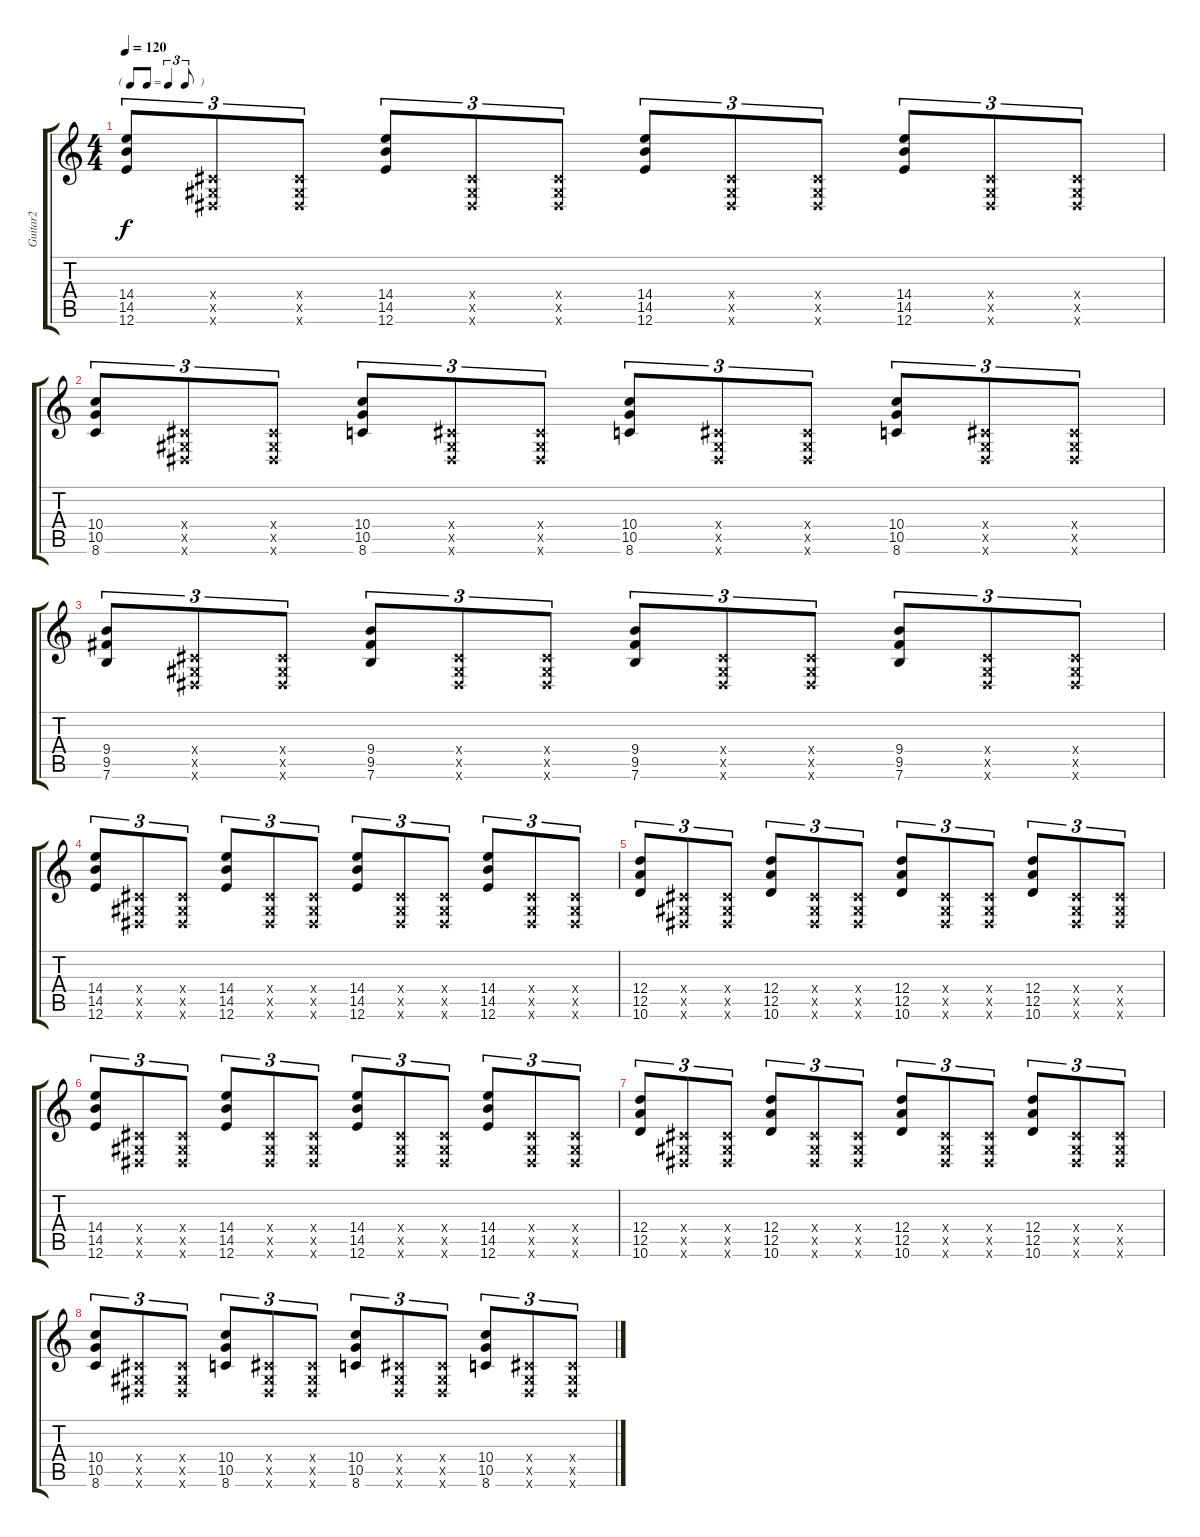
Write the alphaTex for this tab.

\track ("Guitar2" "Guitar2") {instrument distortionguitar}
\staff {score tabs}
\tuning (E4 B3 G3 D3 A2 E2) {hide}
\ts (4 4)
\tf triplet8th
\tempo 120
\clef g2
\ks c
(14.4 14.5 12.6).8{tu (3 2) dy f} (-1.4{x} -1.5{x} -1.6{x}).8{tu (3 2)} (-1.4{x} -1.5{x} -1.6{x}).8{tu (3 2)} (14.4 14.5 12.6).8{tu (3 2)} (-1.4{x} -1.5{x} -1.6{x}).8{tu (3 2)} (-1.4{x} -1.5{x} -1.6{x}).8{tu (3 2)} (14.4 14.5 12.6).8{tu (3 2)} (-1.4{x} -1.5{x} -1.6{x}).8{tu (3 2)} (-1.4{x} -1.5{x} -1.6{x}).8{tu (3 2)} (14.4 14.5 12.6).8{tu (3 2)} (-1.4{x} -1.5{x} -1.6{x}).8{tu (3 2)} (-1.4{x} -1.5{x} -1.6{x}).8{tu (3 2)} |
(10.4 10.5 8.6).8{tu (3 2)} (-1.4{x} -1.5{x} -1.6{x}).8{tu (3 2)} (-1.4{x} -1.5{x} -1.6{x}).8{tu (3 2)} (10.4 10.5 8.6).8{tu (3 2)} (-1.4{x} -1.5{x} -1.6{x}).8{tu (3 2)} (-1.4{x} -1.5{x} -1.6{x}).8{tu (3 2)} (10.4 10.5 8.6).8{tu (3 2)} (-1.4{x} -1.5{x} -1.6{x}).8{tu (3 2)} (-1.4{x} -1.5{x} -1.6{x}).8{tu (3 2)} (10.4 10.5 8.6).8{tu (3 2)} (-1.4{x} -1.5{x} -1.6{x}).8{tu (3 2)} (-1.4{x} -1.5{x} -1.6{x}).8{tu (3 2)} |
(9.4 9.5 7.6).8{tu (3 2)} (-1.4{x} -1.5{x} -1.6{x}).8{tu (3 2)} (-1.4{x} -1.5{x} -1.6{x}).8{tu (3 2)} (9.4 9.5 7.6).8{tu (3 2)} (-1.4{x} -1.5{x} -1.6{x}).8{tu (3 2)} (-1.4{x} -1.5{x} -1.6{x}).8{tu (3 2)} (9.4 9.5 7.6).8{tu (3 2)} (-1.4{x} -1.5{x} -1.6{x}).8{tu (3 2)} (-1.4{x} -1.5{x} -1.6{x}).8{tu (3 2)} (9.4 9.5 7.6).8{tu (3 2)} (-1.4{x} -1.5{x} -1.6{x}).8{tu (3 2)} (-1.4{x} -1.5{x} -1.6{x}).8{tu (3 2)} |
(14.4 14.5 12.6).8{tu (3 2)} (-1.4{x} -1.5{x} -1.6{x}).8{tu (3 2)} (-1.4{x} -1.5{x} -1.6{x}).8{tu (3 2)} (14.4 14.5 12.6).8{tu (3 2)} (-1.4{x} -1.5{x} -1.6{x}).8{tu (3 2)} (-1.4{x} -1.5{x} -1.6{x}).8{tu (3 2)} (14.4 14.5 12.6).8{tu (3 2)} (-1.4{x} -1.5{x} -1.6{x}).8{tu (3 2)} (-1.4{x} -1.5{x} -1.6{x}).8{tu (3 2)} (14.4 14.5 12.6).8{tu (3 2)} (-1.4{x} -1.5{x} -1.6{x}).8{tu (3 2)} (-1.4{x} -1.5{x} -1.6{x}).8{tu (3 2)} |
(12.4 12.5 10.6).8{tu (3 2)} (-1.4{x} -1.5{x} -1.6{x}).8{tu (3 2)} (-1.4{x} -1.5{x} -1.6{x}).8{tu (3 2)} (12.4 12.5 10.6).8{tu (3 2)} (-1.4{x} -1.5{x} -1.6{x}).8{tu (3 2)} (-1.4{x} -1.5{x} -1.6{x}).8{tu (3 2)} (12.4 12.5 10.6).8{tu (3 2)} (-1.4{x} -1.5{x} -1.6{x}).8{tu (3 2)} (-1.4{x} -1.5{x} -1.6{x}).8{tu (3 2)} (12.4 12.5 10.6).8{tu (3 2)} (-1.4{x} -1.5{x} -1.6{x}).8{tu (3 2)} (-1.4{x} -1.5{x} -1.6{x}).8{tu (3 2)} |
(14.4 14.5 12.6).8{tu (3 2)} (-1.4{x} -1.5{x} -1.6{x}).8{tu (3 2)} (-1.4{x} -1.5{x} -1.6{x}).8{tu (3 2)} (14.4 14.5 12.6).8{tu (3 2)} (-1.4{x} -1.5{x} -1.6{x}).8{tu (3 2)} (-1.4{x} -1.5{x} -1.6{x}).8{tu (3 2)} (14.4 14.5 12.6).8{tu (3 2)} (-1.4{x} -1.5{x} -1.6{x}).8{tu (3 2)} (-1.4{x} -1.5{x} -1.6{x}).8{tu (3 2)} (14.4 14.5 12.6).8{tu (3 2)} (-1.4{x} -1.5{x} -1.6{x}).8{tu (3 2)} (-1.4{x} -1.5{x} -1.6{x}).8{tu (3 2)} |
(12.4 12.5 10.6).8{tu (3 2)} (-1.4{x} -1.5{x} -1.6{x}).8{tu (3 2)} (-1.4{x} -1.5{x} -1.6{x}).8{tu (3 2)} (12.4 12.5 10.6).8{tu (3 2)} (-1.4{x} -1.5{x} -1.6{x}).8{tu (3 2)} (-1.4{x} -1.5{x} -1.6{x}).8{tu (3 2)} (12.4 12.5 10.6).8{tu (3 2)} (-1.4{x} -1.5{x} -1.6{x}).8{tu (3 2)} (-1.4{x} -1.5{x} -1.6{x}).8{tu (3 2)} (12.4 12.5 10.6).8{tu (3 2)} (-1.4{x} -1.5{x} -1.6{x}).8{tu (3 2)} (-1.4{x} -1.5{x} -1.6{x}).8{tu (3 2)} |
(10.4 10.5 8.6).8{tu (3 2)} (-1.4{x} -1.5{x} -1.6{x}).8{tu (3 2)} (-1.4{x} -1.5{x} -1.6{x}).8{tu (3 2)} (10.4 10.5 8.6).8{tu (3 2)} (-1.4{x} -1.5{x} -1.6{x}).8{tu (3 2)} (-1.4{x} -1.5{x} -1.6{x}).8{tu (3 2)} (10.4 10.5 8.6).8{tu (3 2)} (-1.4{x} -1.5{x} -1.6{x}).8{tu (3 2)} (-1.4{x} -1.5{x} -1.6{x}).8{tu (3 2)} (10.4 10.5 8.6).8{tu (3 2)} (-1.4{x} -1.5{x} -1.6{x}).8{tu (3 2)} (-1.4{x} -1.5{x} -1.6{x}).8{tu (3 2)}
